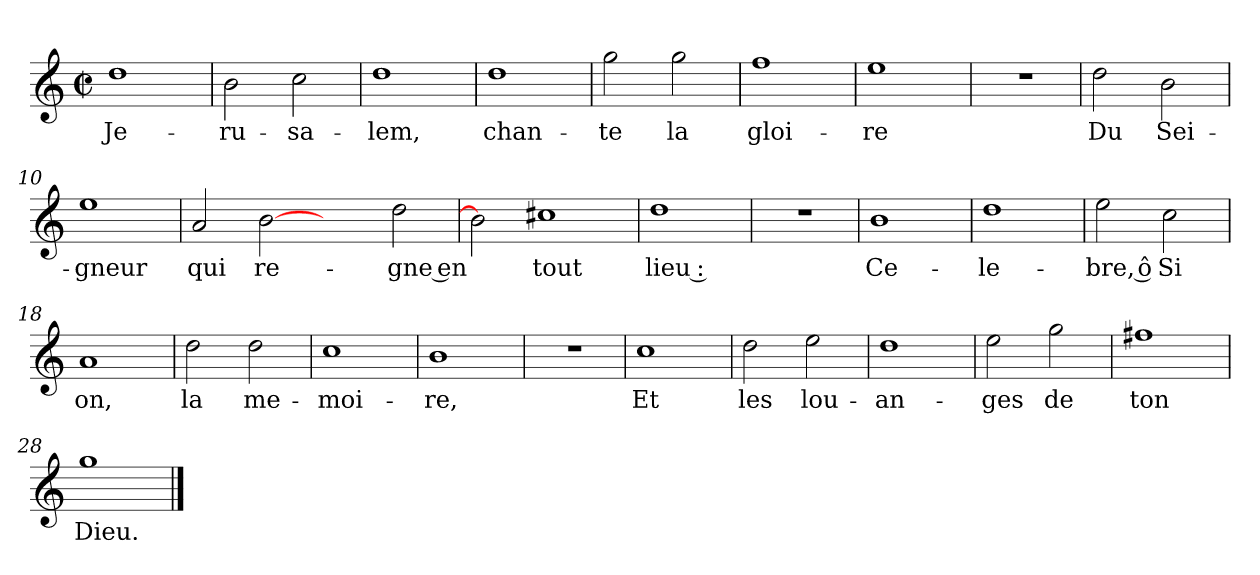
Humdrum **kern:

**kern	**text
*part1	*part1
*staff1	*staff1
*clefG2	*
*k[]	*
*C:	*
*M2/2	*
*met(c|)	*
=1	=1
1dd	Je-
=2	=2
2b\	-ru-
2cc\	-sa-
=3	=3
1dd	-lem,
=4	=4
1dd	chan-
=5	=5
2gg\	-te
2gg\	la
=6	=6
1ff	gloi-
=7	=7
1ee	-re
=8	=8
1r	.
!!LO:LB:g=z
=9	=9
2dd\	Du
2b\	Sei-
=10	=10
1ee	-gneur
=11	=11
2a/	qui
[2b	re-
2ryy	.
2dd\	-gne en
=12	=12
2b]	.
1cc#X	tout
=13	=13
1dd	lieu :
=14	=14
1r	.
=15	=15
1b	Ce-
=16	=16
1dd	-le-
!!LO:LB:g=z
=17	=17
2ee\	-bre, ô
2cc\	Si
=18	=18
1a	on,
=19	=19
2dd\	la
2dd\	me-
=20	=20
1cc	-moi-
=21	=21
1b	-re,
=22	=22
1r	.
=23	=23
1cc	Et
=24	=24
2dd\	les
2ee\	lou-
!!LO:LB:g=z
=25	=25
1dd	-an-
=26	=26
2ee\	-ges
2gg\	de
=27	=27
1ff#X	ton
=28	=28
1gg	Dieu.
==	==
*-	*-
